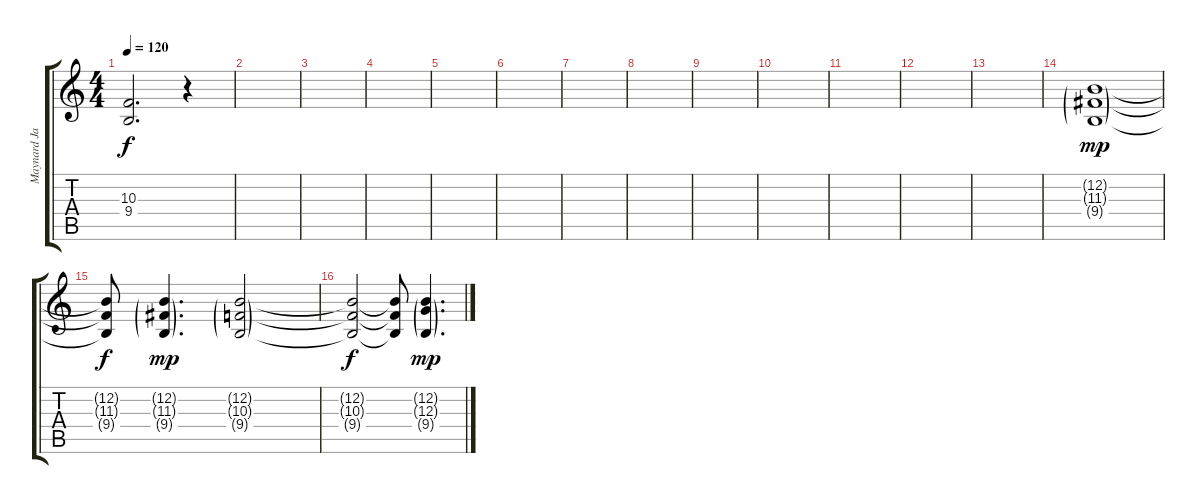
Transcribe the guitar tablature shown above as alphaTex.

\track ("Maynard James Keenan" "Maynard Ja") {instrument brightacousticpiano}
\staff {score tabs}
\tuning (E4 B3 G3 D3 A2 E2) {hide}
\ts (4 4)
\tempo 120
\clef g2
\ks c
(10.3{t} 9.4{t}).2{d dy f} r.4 |
|
|
|
|
|
|
|
|
|
|
|
|
(12.2{g} 11.3{g} 9.4{g}).1{dy mp} |
(12.2{t} 11.3{t} 9.4{t}).8{dy f} (12.2{g} 11.3{g} 9.4{g}).4{d dy mp} (12.2{g} 10.3{g} 9.4{g}).2 |
(12.2{t} 10.3{t} 9.4{t}).2{dy f} (12.2{t} 10.3{t} 9.4{t}).8 (12.2{g} 12.3{g} 9.4{g}).4{d dy mp}
